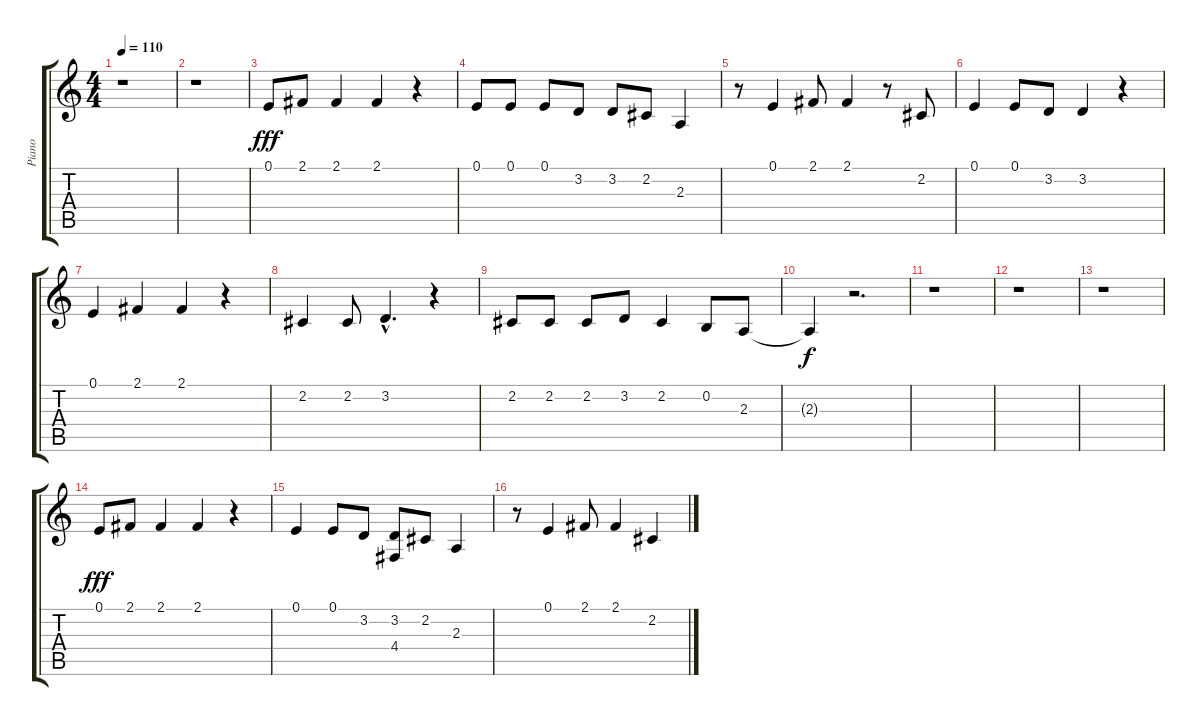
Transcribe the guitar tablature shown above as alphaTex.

\track ("Piano" "Piano") {instrument pad6metallic}
\staff {score tabs}
\tuning (E4 B3 G3 D3 A2 E2) {hide}
\ts (4 4)
\tempo 110
\clef g2
\ks c
r.1{dy f} |
r.1 |
0.1.8{dy fff} 2.1.8 2.1.4 2.1.4 r.4 |
0.1.8 0.1.8 0.1.8 3.2.8 3.2.8 2.2.8 2.3.4 |
r.8 0.1.4 2.1.8 2.1.4 r.8 2.2.8 |
0.1.4 0.1.8 3.2.8 3.2.4 r.4 |
0.1.4 2.1.4 2.1.4 r.4 |
2.2.4 2.2.8 3.2{hac}.4{d} r.4 |
2.2.8 2.2.8 2.2.8 3.2.8 2.2.4 0.2.8 2.3.8 |
2.3{t}.4{dy f} r.2{d} |
r.1 |
r.1 |
r.1 |
0.1.8{dy fff} 2.1.8 2.1.4 2.1.4 r.4 |
0.1.4 0.1.8 3.2.8 (3.2 4.4).8 2.2.8 2.3.4 |
r.8 0.1.4 2.1.8 2.1.4 2.2.4
